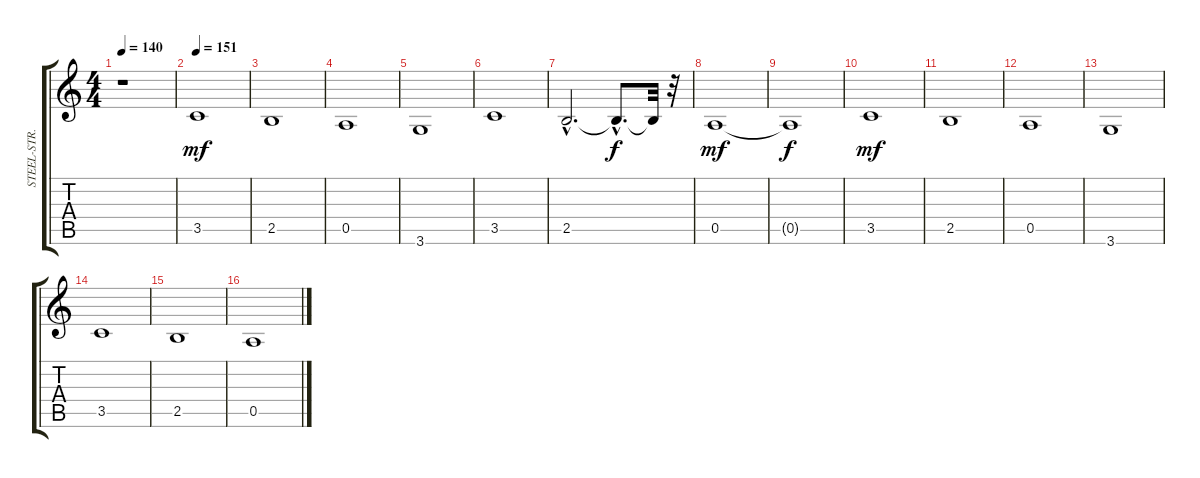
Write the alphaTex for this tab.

\track ("STEEL-STR.GT. THUMB " "STEEL-STR.") {instrument acousticguitarsteel}
\staff {score tabs}
\tuning (E4 B3 G3 D3 A2 E2) {hide}
\ts (4 4)
\tempo 140
\clef g2
\ks c
r.1{dy mf instrument acousticguitarsteel} |
\tempo 151
3.5.1{instrument acousticguitarsteel} |
2.5.1 |
0.5.1 |
3.6.1 |
3.5.1 |
2.5{hac}.2{d} 2.5{hac t}.8{d dy f} 2.5{t}.32 r.32 |
0.5.1{dy mf} |
0.5{t}.1{dy f} |
3.5.1{dy mf} |
2.5.1 |
0.5.1 |
3.6.1 |
3.5.1 |
2.5.1 |
0.5.1
